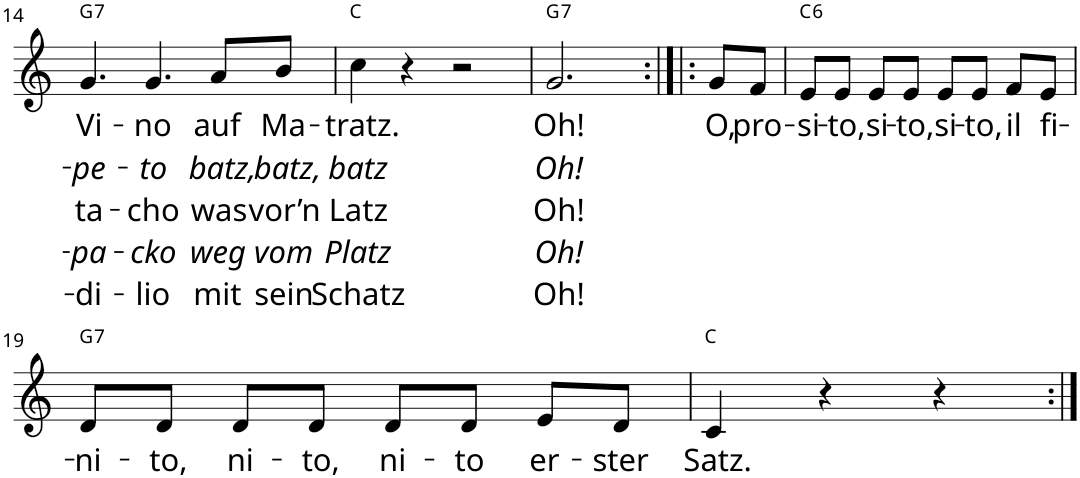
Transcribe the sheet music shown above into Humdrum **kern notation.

**kern	**text	**text	**text	**text	**text	**harte
*part1	*part1	*part1	*part1	*part1	*part1	*part1
*staff1	*staff1	*staff1	*staff1	*staff1	*staff1	*
*I"Midi_1	*	*	*	*	*	*
!!LO:PB:g=z
*clefG2	*	*	*	*	*	*
*k[]	*	*	*	*	*	*
*M4/4	*	*	*	*	*	*
=14	=14	=14	=14	=14	=14	=14
!	!LO:LY:b	!LO:LY:b	!LO:LY:b	!LO:LY:b	!LO:LY:b	!LO:H:kt=7
4.g/	Vi-	-pe-	ta-	-pa-	-di-	G:7
!	!LO:LY:b	!LO:LY:b	!LO:LY:b	!LO:LY:b	!LO:LY:b	!
4.g/	-no	-to	-cho	-cko	-lio	.
!	!LO:LY:b	!LO:LY:b	!LO:LY:b	!LO:LY:b	!LO:LY:b	!
8a/L	auf	batz,	was	weg	mit	.
!	!LO:LY:b	!LO:LY:b	!LO:LY:b	!LO:LY:b	!LO:LY:b	!
8b/J	Ma-	batz,	vor’n	vom	sein	.
=15	=15	=15	=15	=15	=15	=15
!	!LO:LY:b	!LO:LY:b	!LO:LY:b	!LO:LY:b	!LO:LY:b	!
4cc\	-tratz.	batz	Latz	Platz	Schatz	C:maj
4r	.	.	.	.	.	.
2r	.	.	.	.	.	.
=16	=16	=16	=16	=16	=16	=16
!	!LO:LY:b	!LO:LY:b	!LO:LY:b	!LO:LY:b	!LO:LY:b	!LO:H:kt=7
2.g/	Oh!	Oh!	Oh!	Oh!	Oh!	G:7
=17:|!|:	=17:|!|:	=17:|!|:	=17:|!|:	=17:|!|:	=17:|!|:	=17:|!|:
!	!LO:LY:b	!	!	!	!	!
8g/L	O,	.	.	.	.	.
!	!LO:LY:b	!	!	!	!	!
8f/J	pro-	.	.	.	.	.
=18	=18	=18	=18	=18	=18	=18
!	!LO:LY:b	!	!	!	!	!LO:H:kt=6
8e/L	-si-	.	.	.	.	C:maj6
!	!LO:LY:b	!	!	!	!	!
8e/J	-to,	.	.	.	.	.
!	!LO:LY:b	!	!	!	!	!
8e/L	si-	.	.	.	.	.
!	!LO:LY:b	!	!	!	!	!
8e/J	-to,	.	.	.	.	.
!	!LO:LY:b	!	!	!	!	!
8e/L	si-	.	.	.	.	.
!	!LO:LY:b	!	!	!	!	!
8e/J	-to,	.	.	.	.	.
!	!LO:LY:b	!	!	!	!	!
8f/L	il	.	.	.	.	.
!	!LO:LY:b	!	!	!	!	!
8e/J	fi-	.	.	.	.	.
!!LO:LB:g=z
=19	=19	=19	=19	=19	=19	=19
!	!LO:LY:b	!	!	!	!	!LO:H:kt=7
8d/L	-ni-	.	.	.	.	G:7
!	!LO:LY:b	!	!	!	!	!
8d/J	-to,	.	.	.	.	.
!	!LO:LY:b	!	!	!	!	!
8d/L	ni-	.	.	.	.	.
!	!LO:LY:b	!	!	!	!	!
8d/J	-to,	.	.	.	.	.
!	!LO:LY:b	!	!	!	!	!
8d/L	ni-	.	.	.	.	.
!	!LO:LY:b	!	!	!	!	!
8d/J	-to	.	.	.	.	.
!	!LO:LY:b	!	!	!	!	!
8e/L	er-	.	.	.	.	.
!	!LO:LY:b	!	!	!	!	!
8d/J	-ster	.	.	.	.	.
=20	=20	=20	=20	=20	=20	=20
!	!LO:LY:b	!	!	!	!	!
4c/	Satz.	.	.	.	.	C:maj
4r	.	.	.	.	.	.
4r	.	.	.	.	.	.
=:|!	=:|!	=:|!	=:|!	=:|!	=:|!	=:|!
*-	*-	*-	*-	*-	*-	*-
